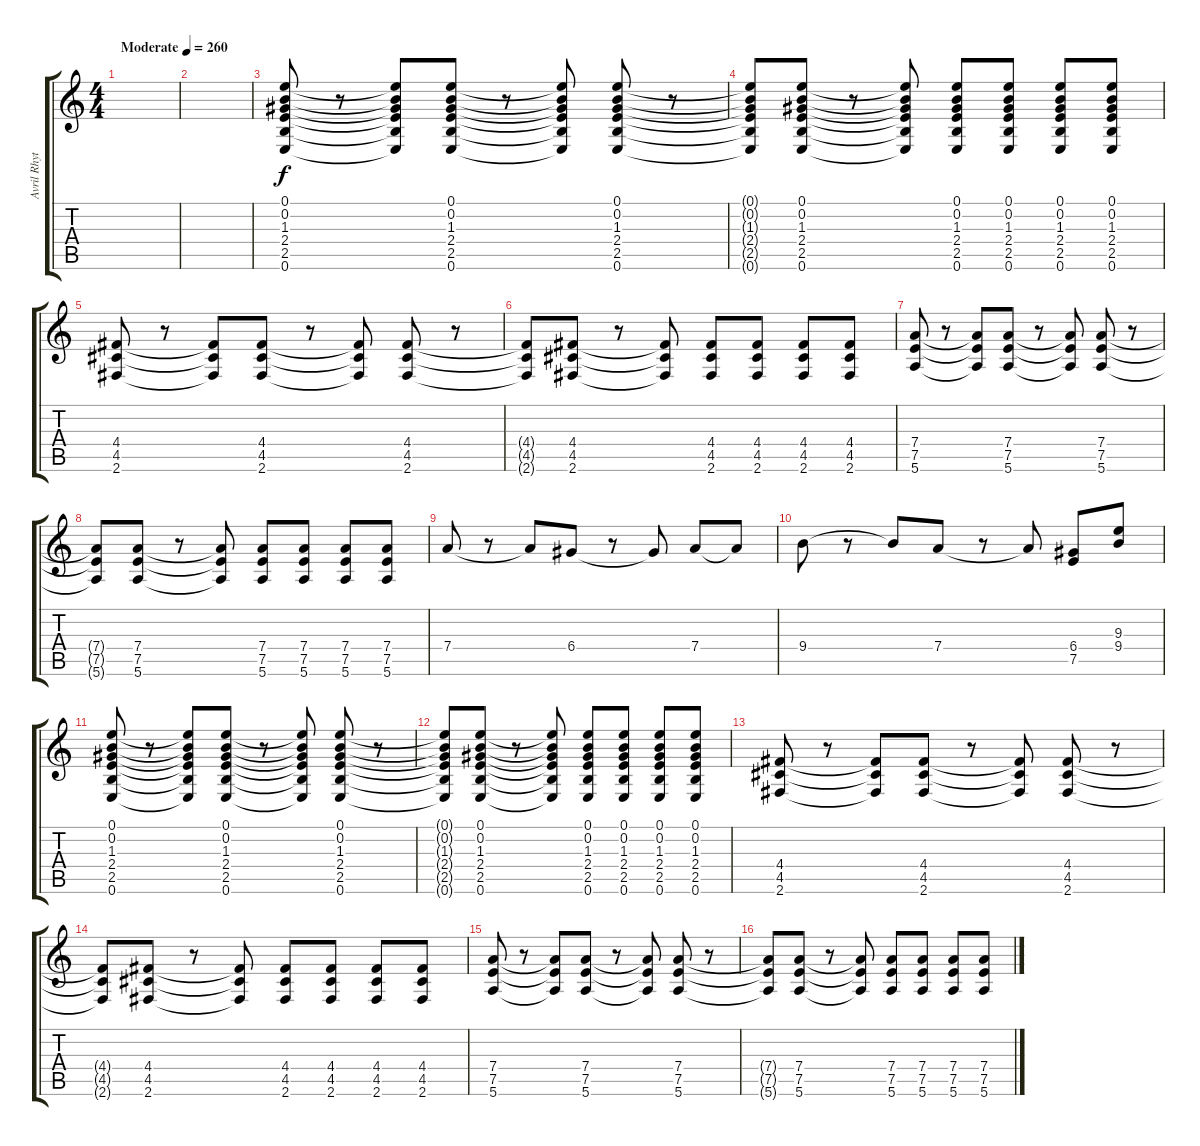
\track ("Avril Rhythm 2" "Avril Rhyt") {instrument distortionguitar}
\staff {score tabs}
\tuning (E4 B3 G3 D3 A2 E2) {hide}
\ts (4 4)
\tempo (260 "Moderate")
\clef g2
\ks c
|
|
(0.1 0.2 1.3 2.4 2.5 0.6).8 r.8 (0.1{t} 0.2{t} 1.3{t} 2.4{t} 2.5{t} 0.6{t}).8 (0.1 0.2 1.3 2.4 2.5 0.6).8 r.8 (0.1{t} 0.2{t} 1.3{t} 2.4{t} 2.5{t} 0.6{t}).8 (0.1 0.2 1.3 2.4 2.5 0.6).8 r.8 |
(0.1{t} 0.2{t} 1.3{t} 2.4{t} 2.5{t} 0.6{t}).8 (0.1 0.2 1.3 2.4 2.5 0.6).8 r.8 (0.1{t} 0.2{t} 1.3{t} 2.4{t} 2.5{t} 0.6{t}).8 (0.1 0.2 1.3 2.4 2.5 0.6).8 (0.1 0.2 1.3 2.4 2.5 0.6).8 (0.1 0.2 1.3 2.4 2.5 0.6).8 (0.1 0.2 1.3 2.4 2.5 0.6).8 |
(4.4 4.5 2.6).8 r.8 (4.4{t} 4.5{t} 2.6{t}).8 (4.4 4.5 2.6).8 r.8 (4.4{t} 4.5{t} 2.6{t}).8 (4.4 4.5 2.6).8 r.8 |
(4.4{t} 4.5{t} 2.6{t}).8 (4.4 4.5 2.6).8 r.8 (4.4{t} 4.5{t} 2.6{t}).8 (4.4 4.5 2.6).8 (4.4 4.5 2.6).8 (4.4 4.5 2.6).8 (4.4 4.5 2.6).8 |
(7.4 7.5 5.6).8 r.8 (7.4{t} 7.5{t} 5.6{t}).8 (7.4 7.5 5.6).8 r.8 (7.4{t} 7.5{t} 5.6{t}).8 (7.4 7.5 5.6).8 r.8 |
(7.4{t} 7.5{t} 5.6{t}).8 (7.4 7.5 5.6).8 r.8 (7.4{t} 7.5{t} 5.6{t}).8 (7.4 7.5 5.6).8 (7.4 7.5 5.6).8 (7.4 7.5 5.6).8 (7.4 7.5 5.6).8 |
7.4.8 r.8 7.4{t}.8 6.4.8 r.8 6.4{t}.8 7.4.8 7.4{t}.8 |
9.4.8 r.8 9.4{t}.8 7.4.8 r.8 7.4{t}.8 (6.4 7.5).8 (9.3 9.4).8 |
(0.1 0.2 1.3 2.4 2.5 0.6).8 r.8 (0.1{t} 0.2{t} 1.3{t} 2.4{t} 2.5{t} 0.6{t}).8 (0.1 0.2 1.3 2.4 2.5 0.6).8 r.8 (0.1{t} 0.2{t} 1.3{t} 2.4{t} 2.5{t} 0.6{t}).8 (0.1 0.2 1.3 2.4 2.5 0.6).8 r.8 |
(0.1{t} 0.2{t} 1.3{t} 2.4{t} 2.5{t} 0.6{t}).8 (0.1 0.2 1.3 2.4 2.5 0.6).8 r.8 (0.1{t} 0.2{t} 1.3{t} 2.4{t} 2.5{t} 0.6{t}).8 (0.1 0.2 1.3 2.4 2.5 0.6).8 (0.1 0.2 1.3 2.4 2.5 0.6).8 (0.1 0.2 1.3 2.4 2.5 0.6).8 (0.1 0.2 1.3 2.4 2.5 0.6).8 |
(4.4 4.5 2.6).8 r.8 (4.4{t} 4.5{t} 2.6{t}).8 (4.4 4.5 2.6).8 r.8 (4.4{t} 4.5{t} 2.6{t}).8 (4.4 4.5 2.6).8 r.8 |
(4.4{t} 4.5{t} 2.6{t}).8 (4.4 4.5 2.6).8 r.8 (4.4{t} 4.5{t} 2.6{t}).8 (4.4 4.5 2.6).8 (4.4 4.5 2.6).8 (4.4 4.5 2.6).8 (4.4 4.5 2.6).8 |
(7.4 7.5 5.6).8 r.8 (7.4{t} 7.5{t} 5.6{t}).8 (7.4 7.5 5.6).8 r.8 (7.4{t} 7.5{t} 5.6{t}).8 (7.4 7.5 5.6).8 r.8 |
(7.4{t} 7.5{t} 5.6{t}).8 (7.4 7.5 5.6).8 r.8 (7.4{t} 7.5{t} 5.6{t}).8 (7.4 7.5 5.6).8 (7.4 7.5 5.6).8 (7.4 7.5 5.6).8 (7.4 7.5 5.6).8
